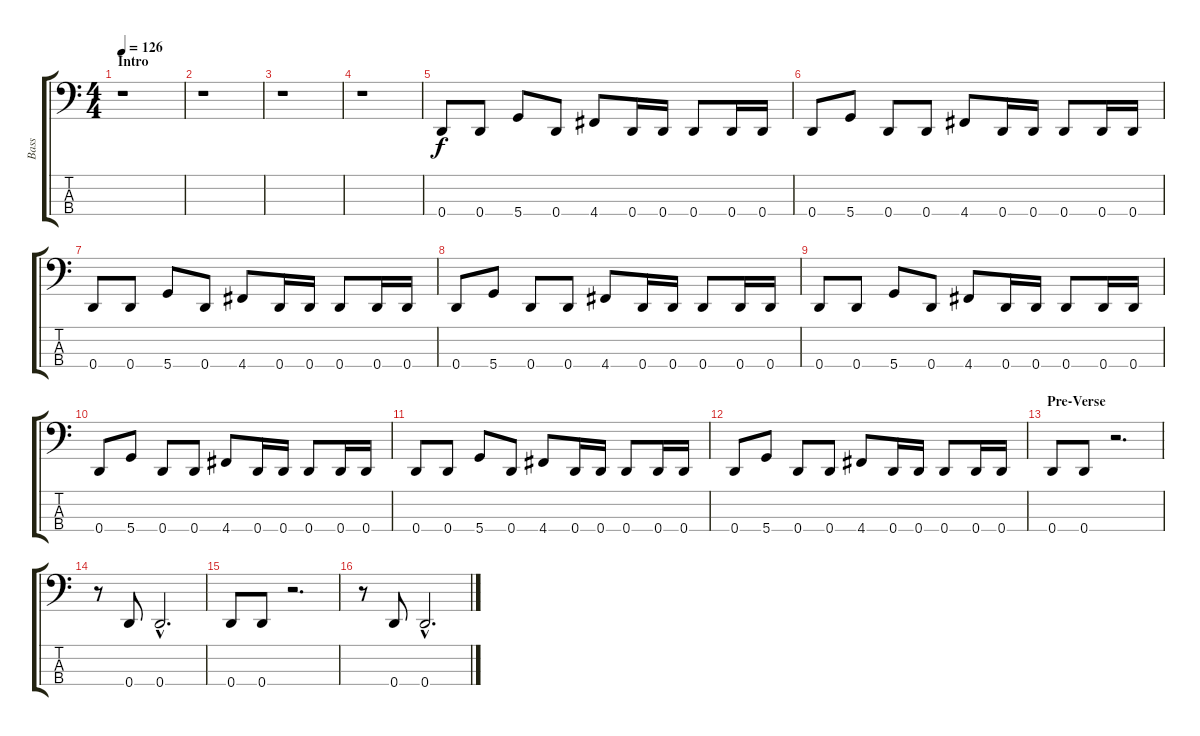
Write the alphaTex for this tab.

\track ("Bass" "Bass") {instrument electricbassfinger}
\staff {score tabs}
\tuning (G2 D2 A1 D1) {hide}
\ts (4 4)
\section ("" "Intro")
\tempo 126
\clef f4
\ks c
r.1{dy f instrument electricbassfinger} |
r.1 |
r.1 |
r.1 |
0.4.8 0.4.8 5.4.8 0.4.8 4.4.8 0.4.16 0.4.16 0.4.8 0.4.16 0.4.16 |
0.4.8 5.4.8 0.4.8 0.4.8 4.4.8 0.4.16 0.4.16 0.4.8 0.4.16 0.4.16 |
0.4.8 0.4.8 5.4.8 0.4.8 4.4.8 0.4.16 0.4.16 0.4.8 0.4.16 0.4.16 |
0.4.8 5.4.8 0.4.8 0.4.8 4.4.8 0.4.16 0.4.16 0.4.8 0.4.16 0.4.16 |
0.4.8 0.4.8 5.4.8 0.4.8 4.4.8 0.4.16 0.4.16 0.4.8 0.4.16 0.4.16 |
0.4.8 5.4.8 0.4.8 0.4.8 4.4.8 0.4.16 0.4.16 0.4.8 0.4.16 0.4.16 |
0.4.8 0.4.8 5.4.8 0.4.8 4.4.8 0.4.16 0.4.16 0.4.8 0.4.16 0.4.16 |
0.4.8 5.4.8 0.4.8 0.4.8 4.4.8 0.4.16 0.4.16 0.4.8 0.4.16 0.4.16 |
\section ("" "Pre-Verse")
0.4.8 0.4.8 r.2{d} |
r.8 0.4.8 0.4{hac}.2{d} |
0.4.8 0.4.8 r.2{d} |
r.8 0.4.8 0.4{hac}.2{d}
